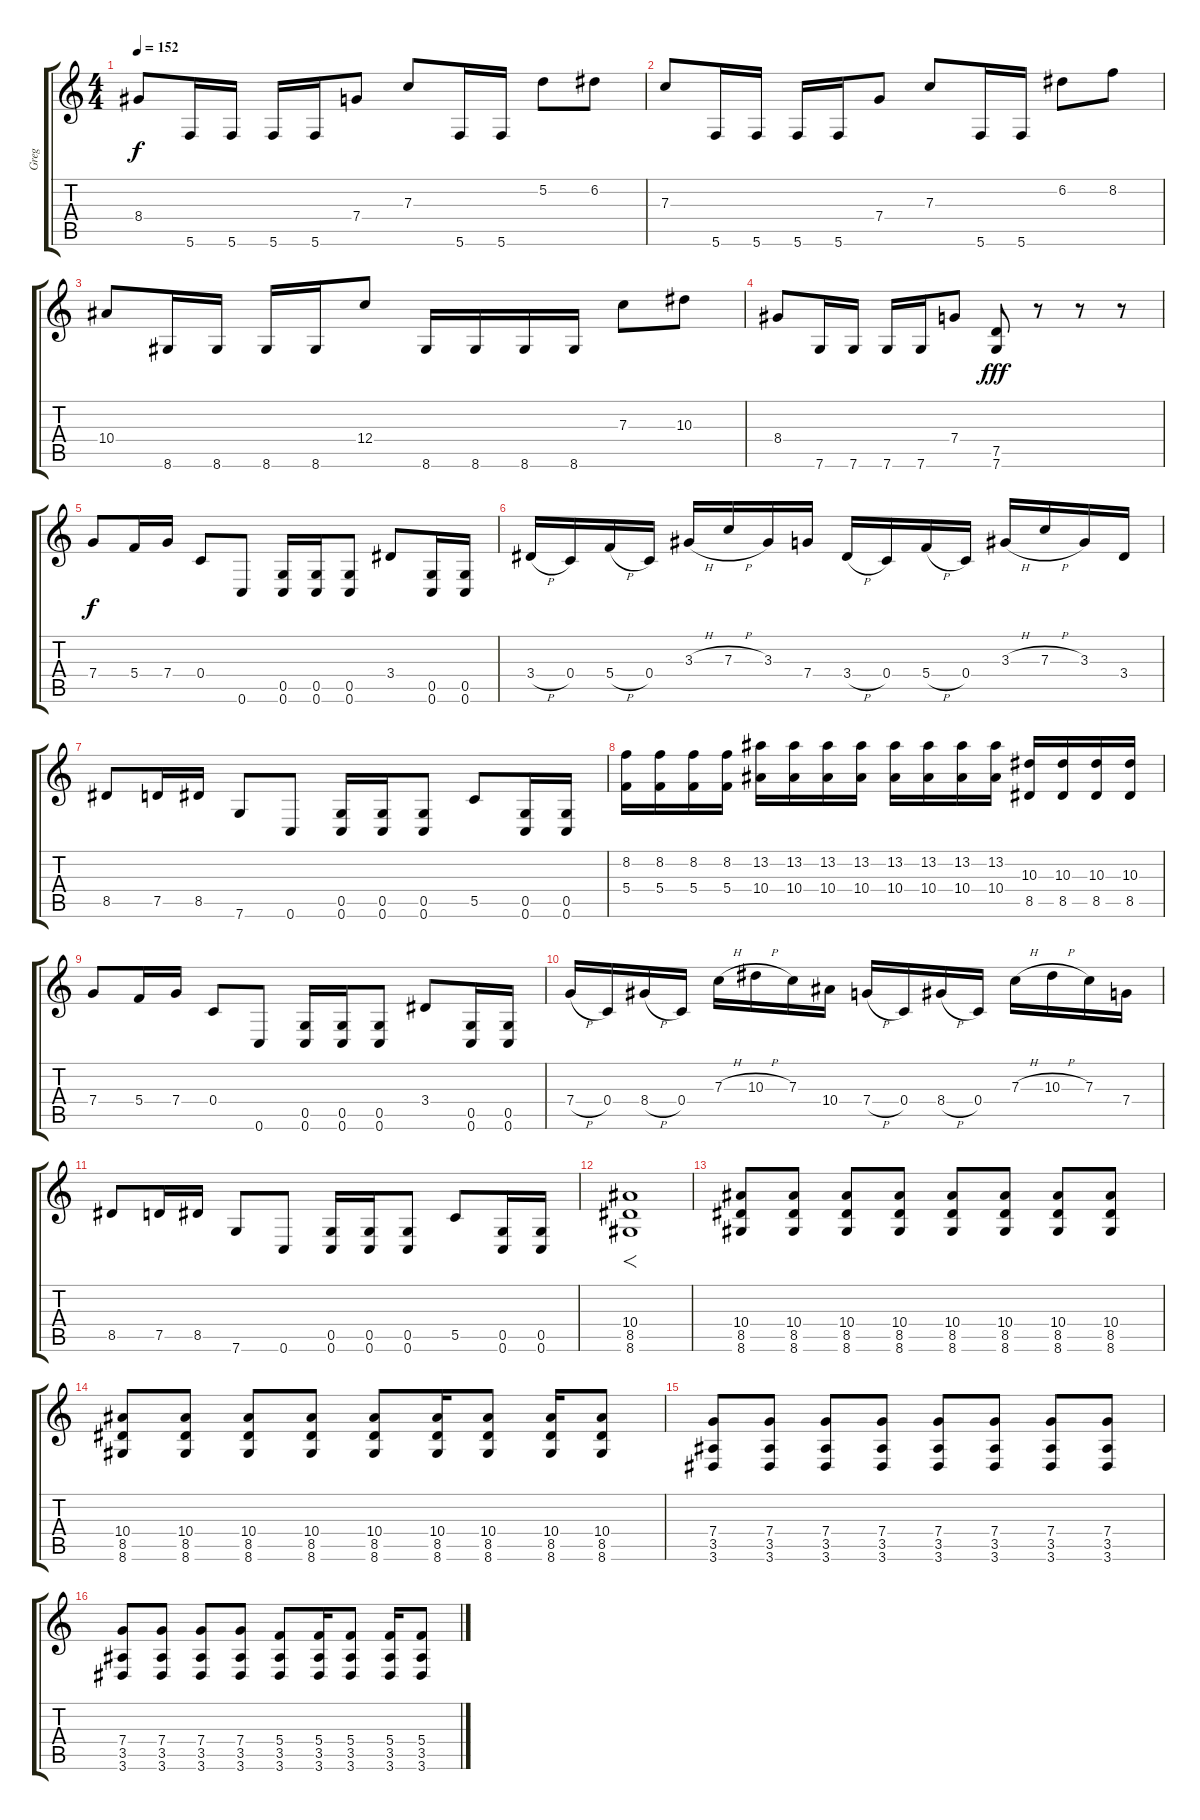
\track ("Greg" "Greg") {instrument distortionguitar}
\staff {score tabs}
\tuning (D4 A3 F3 C3 G2 C2) {hide}
\ts (4 4)
\tempo 152
\clef g2
\ks c
8.4.8{dy f} 5.6.16 5.6.16 5.6.16 5.6.16 7.4.8 7.3.8 5.6.16 5.6.16 5.2.8 6.2.8 |
7.3.8 5.6.16 5.6.16 5.6.16 5.6.16 7.4.8 7.3.8 5.6.16 5.6.16 6.2.8 8.2.8 |
10.4.8 8.6.16 8.6.16 8.6.16 8.6.16 12.4.8 8.6.16 8.6.16 8.6.16 8.6.16 7.3.8 10.3.8 |
8.4.8 7.6.16 7.6.16 7.6.16 7.6.16 7.4.8 (7.5 7.6).8{dy fff} r.8 r.8 r.8 |
7.4.8{dy f} 5.4.16 7.4.16 0.4.8 0.6.8 (0.5 0.6).16 (0.5 0.6).16 (0.5 0.6).8 3.4.8 (0.5 0.6).16 (0.5 0.6).16 |
3.4{h}.16 0.4.16 5.4{h}.16 0.4.16 3.3{h}.16 7.3{h}.16 3.3.16 7.4.16 3.4{h}.16 0.4.16 5.4{h}.16 0.4.16 3.3{h}.16 7.3{h}.16 3.3.16 3.4.16 |
8.5.8 7.5.16 8.5.16 7.6.8 0.6.8 (0.5 0.6).16 (0.5 0.6).16 (0.5 0.6).8 5.5.8 (0.5 0.6).16 (0.5 0.6).16 |
(8.2 5.4).16 (8.2 5.4).16 (8.2 5.4).16 (8.2 5.4).16 (13.2 10.4).16 (13.2 10.4).16 (13.2 10.4).16 (13.2 10.4).16 (13.2 10.4).16 (13.2 10.4).16 (13.2 10.4).16 (13.2 10.4).16 (10.3 8.5).16 (10.3 8.5).16 (10.3 8.5).16 (10.3 8.5).16 |
7.4.8 5.4.16 7.4.16 0.4.8 0.6.8 (0.5 0.6).16 (0.5 0.6).16 (0.5 0.6).8 3.4.8 (0.5 0.6).16 (0.5 0.6).16 |
7.4{h}.16 0.4.16 8.4{h}.16 0.4.16 7.3{h}.16 10.3{h}.16 7.3.16 10.4.16 7.4{h}.16 0.4.16 8.4{h}.16 0.4.16 7.3{h}.16 10.3{h}.16 7.3.16 7.4.16 |
8.5.8 7.5.16 8.5.16 7.6.8 0.6.8 (0.5 0.6).16 (0.5 0.6).16 (0.5 0.6).8 5.5.8 (0.5 0.6).16 (0.5 0.6).16 |
(10.4 8.5 8.6).1{f} |
(10.4 8.5 8.6).8 (10.4 8.5 8.6).8 (10.4 8.5 8.6).8 (10.4 8.5 8.6).8 (10.4 8.5 8.6).8 (10.4 8.5 8.6).8 (10.4 8.5 8.6).8 (10.4 8.5 8.6).8 |
(10.4 8.5 8.6).8 (10.4 8.5 8.6).8 (10.4 8.5 8.6).8 (10.4 8.5 8.6).8 (10.4 8.5 8.6).8 (10.4 8.5 8.6).16 (10.4 8.5 8.6).8 (10.4 8.5 8.6).16 (10.4 8.5 8.6).8 |
(7.4 3.5 3.6).8 (7.4 3.5 3.6).8 (7.4 3.5 3.6).8 (7.4 3.5 3.6).8 (7.4 3.5 3.6).8 (7.4 3.5 3.6).8 (7.4 3.5 3.6).8 (7.4 3.5 3.6).8 |
(7.4 3.5 3.6).8 (7.4 3.5 3.6).8 (7.4 3.5 3.6).8 (7.4 3.5 3.6).8 (5.4 3.5 3.6).8 (5.4 3.5 3.6).16 (5.4 3.5 3.6).8 (5.4 3.5 3.6).16 (5.4 3.5 3.6).8
